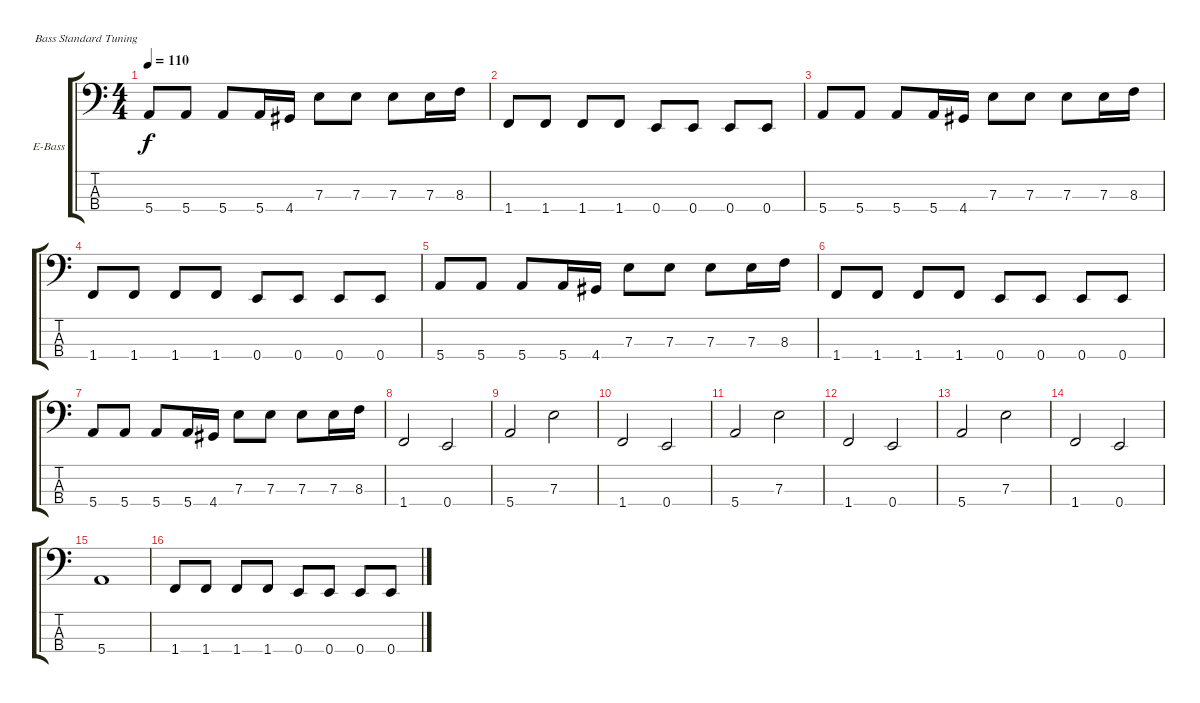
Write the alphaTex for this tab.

\defaultSystemsLayout 4
\bracketExtendMode groupsimilarinstruments
\firstSystemTrackNameOrientation horizontal
\otherSystemsTrackNameOrientation horizontal
\track ("Electric Bass" "E-Bass") {instrument electricbassfinger}
\staff {score tabs}
\tuning (G2 D2 A1 E1)
\ts (4 4)
\tempo 110
\clef f4
\ks c
5.4.8{dy f} 5.4.8 5.4.8 5.4.16 4.4.16 7.3.8 7.3.8 7.3.8 7.3.16 8.3.16 |
1.4.8 1.4.8 1.4.8 1.4.8 0.4.8 0.4.8 0.4.8 0.4.8 |
5.4.8 5.4.8 5.4.8 5.4.16 4.4.16 7.3.8 7.3.8 7.3.8 7.3.16 8.3.16 |
1.4.8 1.4.8 1.4.8 1.4.8 0.4.8 0.4.8 0.4.8 0.4.8 |
5.4.8 5.4.8 5.4.8 5.4.16 4.4.16 7.3.8 7.3.8 7.3.8 7.3.16 8.3.16 |
1.4.8 1.4.8 1.4.8 1.4.8 0.4.8 0.4.8 0.4.8 0.4.8 |
5.4.8 5.4.8 5.4.8 5.4.16 4.4.16 7.3.8 7.3.8 7.3.8 7.3.16 8.3.16 |
1.4.2 0.4.2 |
5.4.2 7.3.2 |
1.4.2 0.4.2 |
5.4.2 7.3.2 |
1.4.2 0.4.2 |
5.4.2 7.3.2 |
1.4.2 0.4.2 |
5.4.1 |
1.4.8 1.4.8 1.4.8 1.4.8 0.4.8 0.4.8 0.4.8 0.4.8
